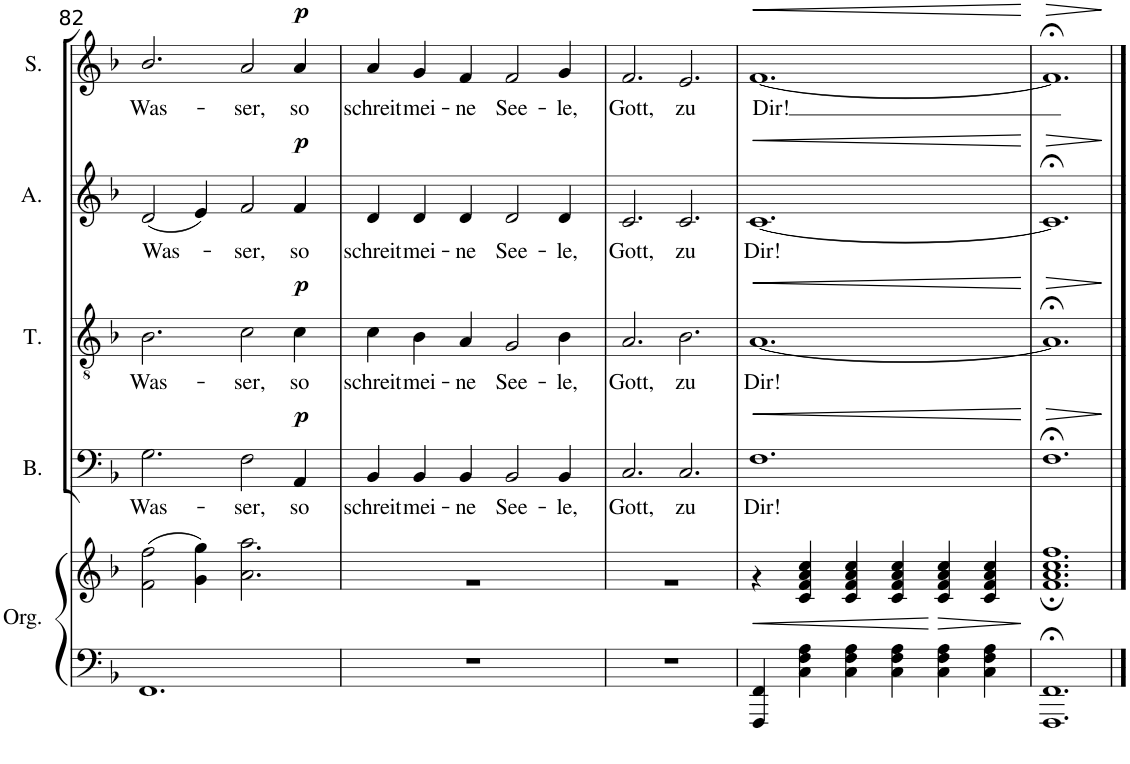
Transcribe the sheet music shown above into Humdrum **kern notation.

**kern	**kern	**dynam	**kern	**text	**dynam	**kern	**text	**dynam	**kern	**text	**dynam	**kern	**text	**dynam
*part5	*part5	*part5	*part4	*part4	*part4	*part3	*part3	*part3	*part2	*part2	*part2	*part1	*part1	*part1
*staff6	*staff5	*staff5/6	*staff4	*staff4	*staff4	*staff3	*staff3	*staff3	*staff2	*staff2	*staff2	*staff1	*staff1	*staff1
*I"Orgue	*	*	*I"Bass	*	*	*I"Tenor	*	*	*I"Alti	*	*	*I"Soprano	*	*
*I'Org.	*	*	*I'B.	*	*	*I'T.	*	*	*I'A.	*	*	*I'S.	*	*
!!LO:PB:g=z
*clefF4	*clefG2	*	*clefF4	*	*	*clefGv2	*	*	*clefG2	*	*	*clefG2	*	*
*k[b-]	*k[b-]	*	*k[b-]	*	*	*k[b-]	*	*	*k[b-]	*	*	*k[b-]	*	*
*F:	*F:	*	*F:	*	*	*	*	*	*F:	*	*	*F:	*	*
*M6/4	*M6/4	*	*M6/4	*	*	*M6/4	*	*	*M6/4	*	*	*M6/4	*	*
=82	=82	=82	=82	=82	=82	=82	=82	=82	=82	=82	=82	=82	=82	=82
!	!	!LO:HP:b	!	!LO:LY:b	!	!	!LO:LY:b	!	!	!LO:LY:b	!	!	!LO:LY:b	!
*	*^	*	*	*	*	*	*	*	*	*	*	*	*	*
1.FF	1.ryy	(>2f\ 2ff\	<	2.G\	Was-	.	2.B-\	Was-	.	(<2d/	Was-	.	2.b-/	Was-	.
.	.	4g\ 4gg\)	.	.	.	.	.	.	.	4e/)	.	.	.	.	.
!	!	!	!	!	!LO:LY:b	!	!	!LO:LY:b	!	!	!LO:LY:b	!	!	!LO:LY:b	!
.	.	2.a\ 2.aa\	.	2F\	-ser,	.	2c\	-ser,	.	2f/	-ser,	.	2a/	-ser,	.
!	!	!	!	!	!LO:LY:b	!LO:DY:a	!	!LO:LY:b	!LO:DY:a	!	!LO:LY:b	!LO:DY:a	!	!LO:LY:b	!LO:DY:a
.	.	.	.	4AA/	so	p	4c\	so	p	4f/	so	p	4a/	so	p
=83	=83	=83	=83	=83	=83	=83	=83	=83	=83	=83	=83	=83	=83	=83	=83
!	!	!	!	!	!LO:LY:b	!	!	!LO:LY:b	!	!	!LO:LY:b	!	!	!LO:LY:b	!
1.r	1.ryy	1.r	.	4BB-/	schreit	.	4c\	schreit	.	4d/	schreit	.	4a/	schreit	.
!	!	!	!	!	!LO:LY:b	!	!	!LO:LY:b	!	!	!LO:LY:b	!	!	!LO:LY:b	!
.	.	.	.	4BB-/	mei-	.	4B-\	mei-	.	4d/	mei-	.	4g/	mei-	.
!	!	!	!	!	!LO:LY:b	!	!	!LO:LY:b	!	!	!LO:LY:b	!	!	!LO:LY:b	!
.	.	.	.	4BB-/	-ne	.	4A/	-ne	.	4d/	-ne	.	4f/	-ne	.
!	!	!	!	!	!LO:LY:b	!	!	!LO:LY:b	!	!	!LO:LY:b	!	!	!LO:LY:b	!
.	.	.	.	2BB-/	See-	.	2G/	See-	.	2d/	See-	.	2f/	See-	.
!	!	!	!	!	!LO:LY:b	!	!	!LO:LY:b	!	!	!LO:LY:b	!	!	!LO:LY:b	!
.	.	.	.	4BB-/	-le,	.	4B-\	-le,	.	4d/	-le,	.	4g/	-le,	.
=84	=84	=84	=84	=84	=84	=84	=84	=84	=84	=84	=84	=84	=84	=84	=84
!	!	!	!	!	!LO:LY:b	!	!	!LO:LY:b	!	!	!LO:LY:b	!	!	!LO:LY:b	!
1.r	1.ryy	1.r	.	2.C/	Gott,	.	2.A/	Gott,	.	2.c/	Gott,	.	2.f/	Gott,	.
!	!	!	!	!	!LO:LY:b	!	!	!LO:LY:b	!	!	!LO:LY:b	!	!	!LO:LY:b	!
.	.	.	.	2.C/	zu	.	2.B-\	zu	.	2.c/	zu	.	2.e/	zu	.
=85	=85	=85	=85	=85	=85	=85	=85	=85	=85	=85	=85	=85	=85	=85	=85
!	!	!	!LO:HP:b	!	!LO:LY:b	!LO:HP:b	!	!LO:LY:b	!LO:HP:b	!	!LO:LY:b	!LO:HP:b	!	!LO:LY:b	!LO:HP:b
4FFF/ 4FF/	1.ryy	4r	<	1.F	Dir!	<	[<1.A	Dir!	<	[<1.c	Dir!	<	[<1.f	Dir!	<
4C\ 4F\ 4A\	.	4c/ 4f/ 4a/ 4cc/	.	.	.	.	.	.	.	.	.	.	.	.	.
4C\ 4F\ 4A\	.	4c/ 4f/ 4a/ 4cc/	.	.	.	.	.	.	.	.	.	.	.	.	.
4C\ 4F\ 4A\	.	4c/ 4f/ 4a/ 4cc/	.	.	.	.	.	.	.	.	.	.	.	.	.
4C\ 4F\ 4A\	.	4c/ 4f/ 4a/ 4cc/	[	.	.	.	.	.	.	.	.	.	.	.	.
4C\ 4F\ 4A\	.	4c/ 4f/ 4a/ 4cc/	.	.	.	.	.	.	.	.	.	.	.	.	.
*	*v	*v	*	*	*	*	*	*	*	*	*	*	*	*	*
.	.	[	.	.	[	.	.	[	.	.	[	.	.	[
=86	=86	=86	=86	=86	=86	=86	=86	=86	=86	=86	=86	=86	=86	=86
*	*^	*	*	*	*	*	*	*	*	*	*	*	*	*
!	!	!	!	!	!	!LO:HP:b	!	!	!LO:HP:b	!	!	!LO:HP:b	!	!	!LO:HP:b
1.FFF;< 1.FF;<	1.ryy	1.f; 1.a; 1.cc; 1.ff;	.	1.F;<	.	>	1.A;<]	.	>	1.c;<]	.	>	1.f;<]	.	>
*	*v	*v	*	*	*	*	*	*	*	*	*	*	*	*	*
.	.	.	.	.	]	.	.	]	.	.	]	.	.	]
==	==	==	==	==	==	==	==	==	==	==	==	==	==	==
*-	*-	*-	*-	*-	*-	*-	*-	*-	*-	*-	*-	*-	*-	*-
